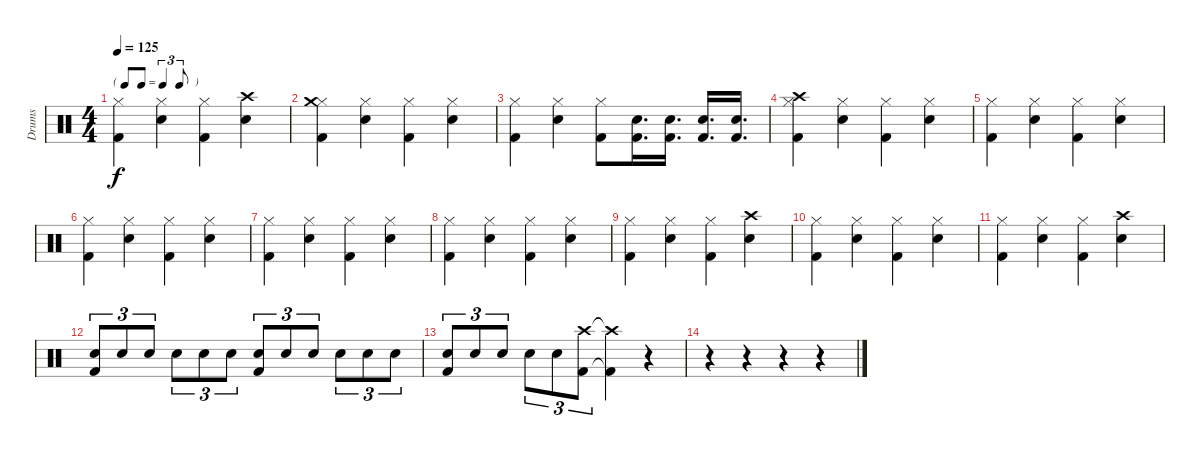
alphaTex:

\track ("Drums" "Drums") {instrument percussion}
\staff {score}
\articulation defaults
\ts (4 4)
\tf triplet8th
\tempo 125
\clef neutral
\ks c
("Hi-Hat (closed)" "Kick (hit) 2").4{dy f} ("Hi-Hat (closed)" "Electric Snare (hit)").4 ("Hi-Hat (closed)" "Kick (hit) 2").4 ("Crash high (hit)" "Electric Snare (hit)").4 |
("Hi-Hat (closed)" "Crash medium (hit)" "Kick (hit) 2").4 ("Hi-Hat (closed)" "Electric Snare (hit)").4 ("Hi-Hat (closed)" "Kick (hit) 2").4 ("Hi-Hat (closed)" "Electric Snare (hit)").4 |
("Hi-Hat (closed)" "Kick (hit) 2").4 ("Hi-Hat (closed)" "Electric Snare (hit)").4 ("Hi-Hat (closed)" "Kick (hit) 2").8 ("Electric Snare (hit)" "Kick (hit) 2").16{d} ("Electric Snare (hit)" "Kick (hit) 2").16{d} ("Electric Snare (hit)" "Kick (hit) 2").16{d} ("Electric Snare (hit)" "Kick (hit) 2").16{d} |
("Hi-Hat (closed)" "Crash high (hit)" "Kick (hit) 2").4 ("Hi-Hat (closed)" "Electric Snare (hit)").4 ("Hi-Hat (closed)" "Kick (hit) 2").4 ("Hi-Hat (closed)" "Electric Snare (hit)").4 |
("Hi-Hat (closed)" "Kick (hit) 2").4 ("Hi-Hat (closed)" "Electric Snare (hit)").4 ("Hi-Hat (closed)" "Kick (hit) 2").4 ("Hi-Hat (closed)" "Electric Snare (hit)").4 |
("Hi-Hat (closed)" "Kick (hit) 2").4 ("Hi-Hat (closed)" "Electric Snare (hit)").4 ("Hi-Hat (closed)" "Kick (hit) 2").4 ("Hi-Hat (closed)" "Electric Snare (hit)").4 |
("Hi-Hat (closed)" "Kick (hit) 2").4 ("Hi-Hat (closed)" "Electric Snare (hit)").4 ("Hi-Hat (closed)" "Kick (hit) 2").4 ("Hi-Hat (closed)" "Electric Snare (hit)").4 |
("Hi-Hat (closed)" "Kick (hit) 2").4 ("Hi-Hat (closed)" "Electric Snare (hit)").4 ("Hi-Hat (closed)" "Kick (hit) 2").4 ("Hi-Hat (closed)" "Electric Snare (hit)").4 |
("Hi-Hat (closed)" "Kick (hit) 2").4 ("Hi-Hat (closed)" "Electric Snare (hit)").4 ("Hi-Hat (closed)" "Kick (hit) 2").4 ("Crash high (hit)" "Electric Snare (hit)").4 |
("Hi-Hat (closed)" "Kick (hit) 2").4 ("Hi-Hat (closed)" "Electric Snare (hit)").4 ("Hi-Hat (closed)" "Kick (hit) 2").4 ("Hi-Hat (closed)" "Electric Snare (hit)").4 |
("Hi-Hat (closed)" "Kick (hit) 2").4 ("Hi-Hat (closed)" "Electric Snare (hit)").4 ("Hi-Hat (closed)" "Kick (hit) 2").4 ("Crash high (hit)" "Electric Snare (hit)").4 |
("Electric Snare (hit)" "Kick (hit) 2").8{tu (3 2)} "Electric Snare (hit)".8{tu (3 2)} "Electric Snare (hit)".8{tu (3 2)} "Electric Snare (hit)".8{tu (3 2)} "Electric Snare (hit)".8{tu (3 2)} "Electric Snare (hit)".8{tu (3 2)} ("Electric Snare (hit)" "Kick (hit) 2").8{tu (3 2)} "Electric Snare (hit)".8{tu (3 2)} "Electric Snare (hit)".8{tu (3 2)} "Electric Snare (hit)".8{tu (3 2)} "Electric Snare (hit)".8{tu (3 2)} "Electric Snare (hit)".8{tu (3 2)} |
("Electric Snare (hit)" "Kick (hit) 2").8{tu (3 2)} "Electric Snare (hit)".8{tu (3 2)} "Electric Snare (hit)".8{tu (3 2)} "Electric Snare (hit)".8{tu (3 2)} "Electric Snare (hit)".8{tu (3 2)} ("Crash high (hit)" "Kick (hit) 2").8{tu (3 2)} ("Crash high (hit)"{t} "Kick (hit) 2"{t}).4 r.4 |
r.4 r.4 r.4 r.4
